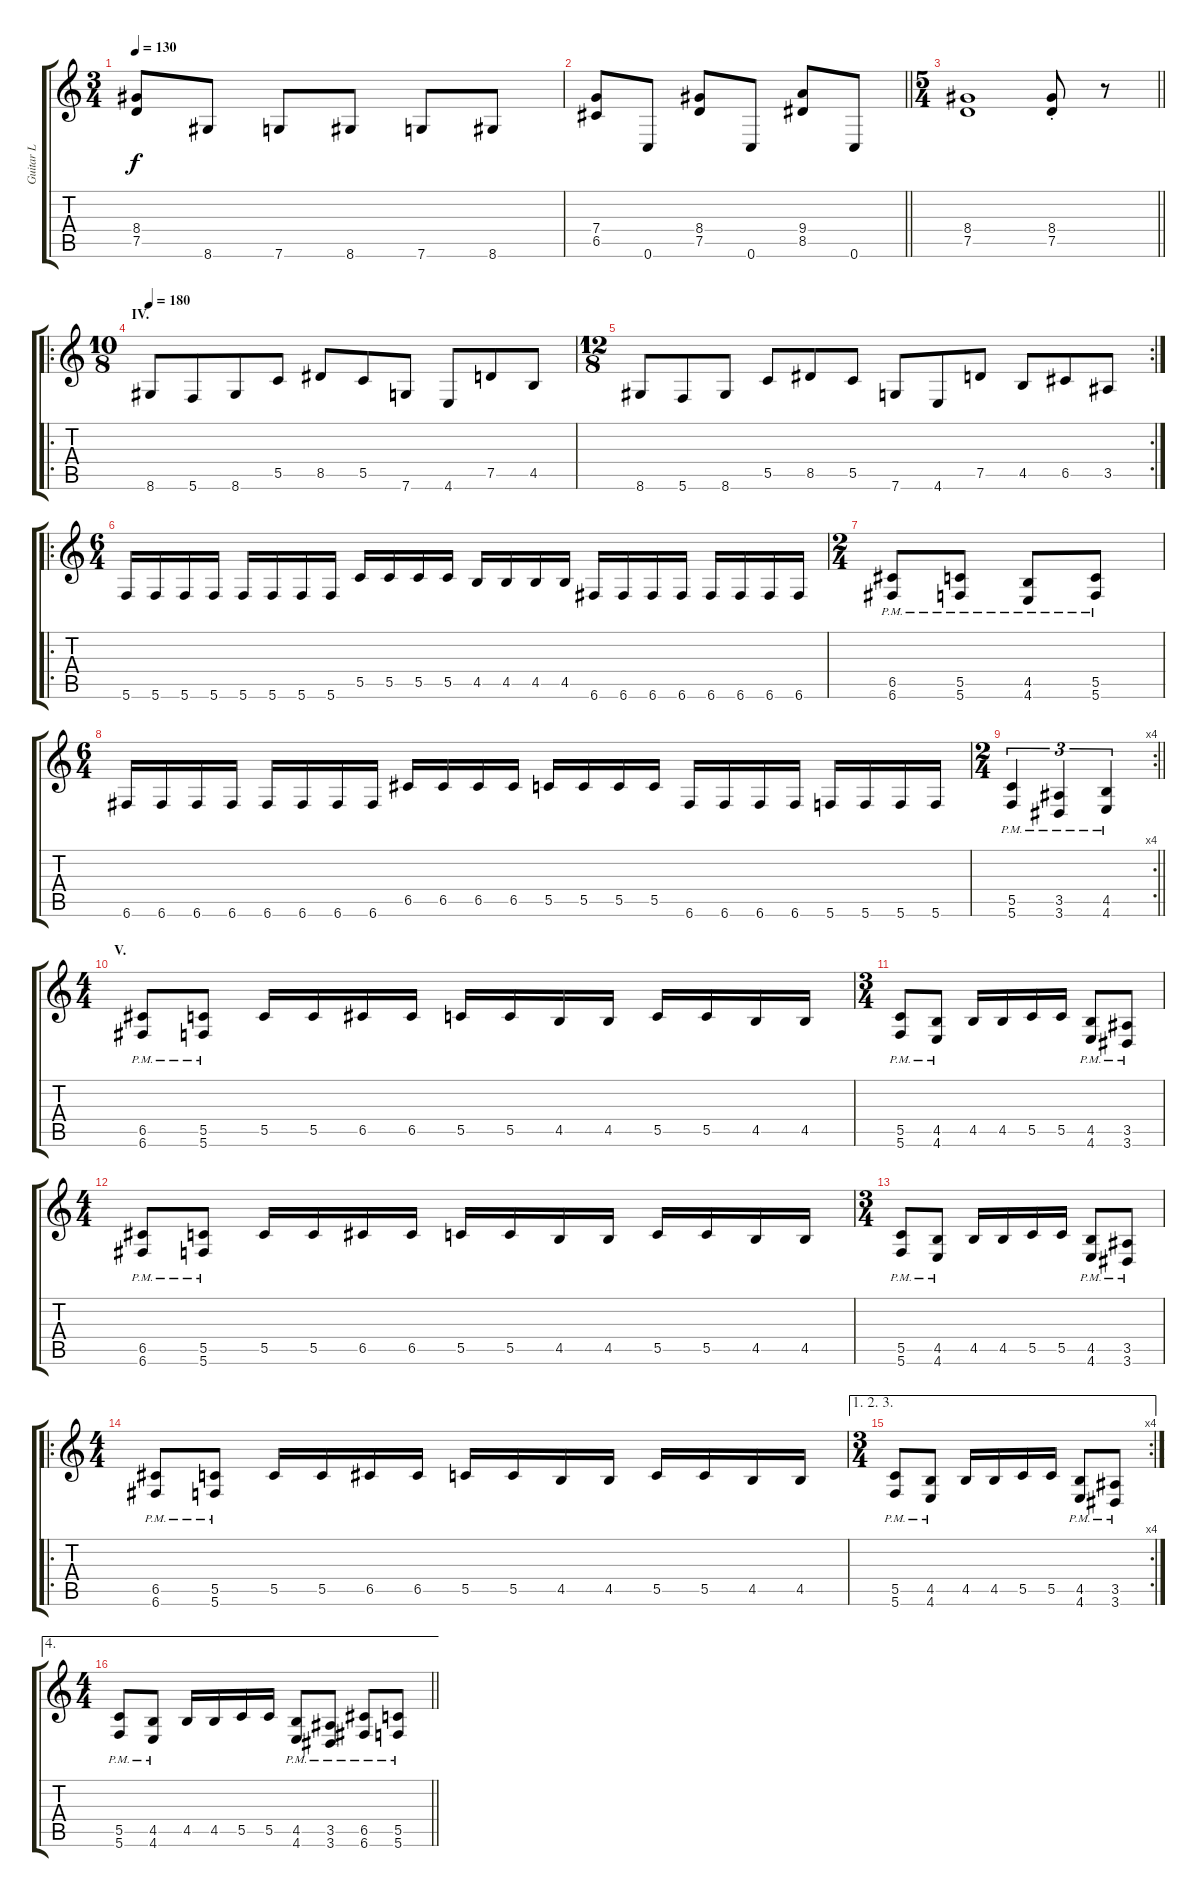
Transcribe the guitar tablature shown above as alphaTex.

\track ("Guitar L" "Guitar L") {instrument distortionguitar}
\staff {score tabs}
\tuning (D4 A3 F3 C3 G2 C2) {hide}
\ts (3 4)
\tempo 130
\clef g2
\ks c
(8.4 7.5).8{dy f} 8.6.8 7.6.8 8.6.8 7.6.8 8.6.8 |
\barLineRight lightlight
(7.4 6.5).8 0.6.8 (8.4 7.5).8 0.6.8 (9.4 8.5).8 0.6.8 |
\ts (5 4)
\barLineRight lightlight
(8.4 7.5).1 (8.4{st} 7.5{st}).8 r.8 |
\ro
\ts (10 8)
\section ("" "IV.")
\tempo 180
8.6.8 5.6.8 8.6.8 5.5.8 8.5.8 5.5.8 7.6.8 4.6.8 7.5.8 4.5.8 |
\rc 2
\ts (12 8)
8.6.8 5.6.8 8.6.8 5.5.8 8.5.8 5.5.8 7.6.8 4.6.8 7.5.8 4.5.8 6.5.8 3.5.8 |
\ro
\ts (6 4)
5.6.16 5.6.16 5.6.16 5.6.16 5.6.16 5.6.16 5.6.16 5.6.16 5.5.16 5.5.16 5.5.16 5.5.16 4.5.16 4.5.16 4.5.16 4.5.16 6.6.16 6.6.16 6.6.16 6.6.16 6.6.16 6.6.16 6.6.16 6.6.16 |
\ts (2 4)
(6.5{pm} 6.6{pm}).8 (5.5{pm} 5.6{pm}).8 (4.5{pm} 4.6{pm}).8 (5.5{pm} 5.6{pm}).8 |
\ts (6 4)
6.6.16 6.6.16 6.6.16 6.6.16 6.6.16 6.6.16 6.6.16 6.6.16 6.5.16 6.5.16 6.5.16 6.5.16 5.5.16 5.5.16 5.5.16 5.5.16 6.6.16 6.6.16 6.6.16 6.6.16 5.6.16 5.6.16 5.6.16 5.6.16 |
\rc 4
\ts (2 4)
\barLineRight lightlight
(5.5{pm} 5.6{pm}).4{tu (3 2)} (3.5{pm} 3.6{pm}).4{tu (3 2)} (4.5{pm} 4.6{pm}).4{tu (3 2)} |
\ts (4 4)
\section ("" "V.")
(6.5{pm} 6.6{pm}).8 (5.5{pm} 5.6{pm}).8 5.5.16 5.5.16 6.5.16 6.5.16 5.5.16 5.5.16 4.5.16 4.5.16 5.5.16 5.5.16 4.5.16 4.5.16 |
\ts (3 4)
(5.5{pm} 5.6{pm}).8 (4.5{pm} 4.6{pm}).8 4.5.16 4.5.16 5.5.16 5.5.16 (4.5{pm} 4.6{pm}).8 (3.5{pm} 3.6{pm}).8 |
\ts (4 4)
(6.5{pm} 6.6{pm}).8 (5.5{pm} 5.6{pm}).8 5.5.16 5.5.16 6.5.16 6.5.16 5.5.16 5.5.16 4.5.16 4.5.16 5.5.16 5.5.16 4.5.16 4.5.16 |
\ts (3 4)
(5.5{pm} 5.6{pm}).8 (4.5{pm} 4.6{pm}).8 4.5.16 4.5.16 5.5.16 5.5.16 (4.5{pm} 4.6{pm}).8 (3.5{pm} 3.6{pm}).8 |
\ro
\ts (4 4)
(6.5{pm} 6.6{pm}).8 (5.5{pm} 5.6{pm}).8 5.5.16 5.5.16 6.5.16 6.5.16 5.5.16 5.5.16 4.5.16 4.5.16 5.5.16 5.5.16 4.5.16 4.5.16 |
\ae (1 2 3)
\rc 4
\ts (3 4)
(5.5{pm} 5.6{pm}).8 (4.5{pm} 4.6{pm}).8 4.5.16 4.5.16 5.5.16 5.5.16 (4.5{pm} 4.6{pm}).8 (3.5{pm} 3.6{pm}).8 |
\ae 4
\ts (4 4)
\barLineRight lightlight
(5.5{pm} 5.6{pm}).8 (4.5{pm} 4.6{pm}).8 4.5.16 4.5.16 5.5.16 5.5.16 (4.5{pm} 4.6{pm}).8 (3.5{pm} 3.6{pm}).8 (6.5{pm} 6.6{pm}).8 (5.5{pm} 5.6{pm}).8
